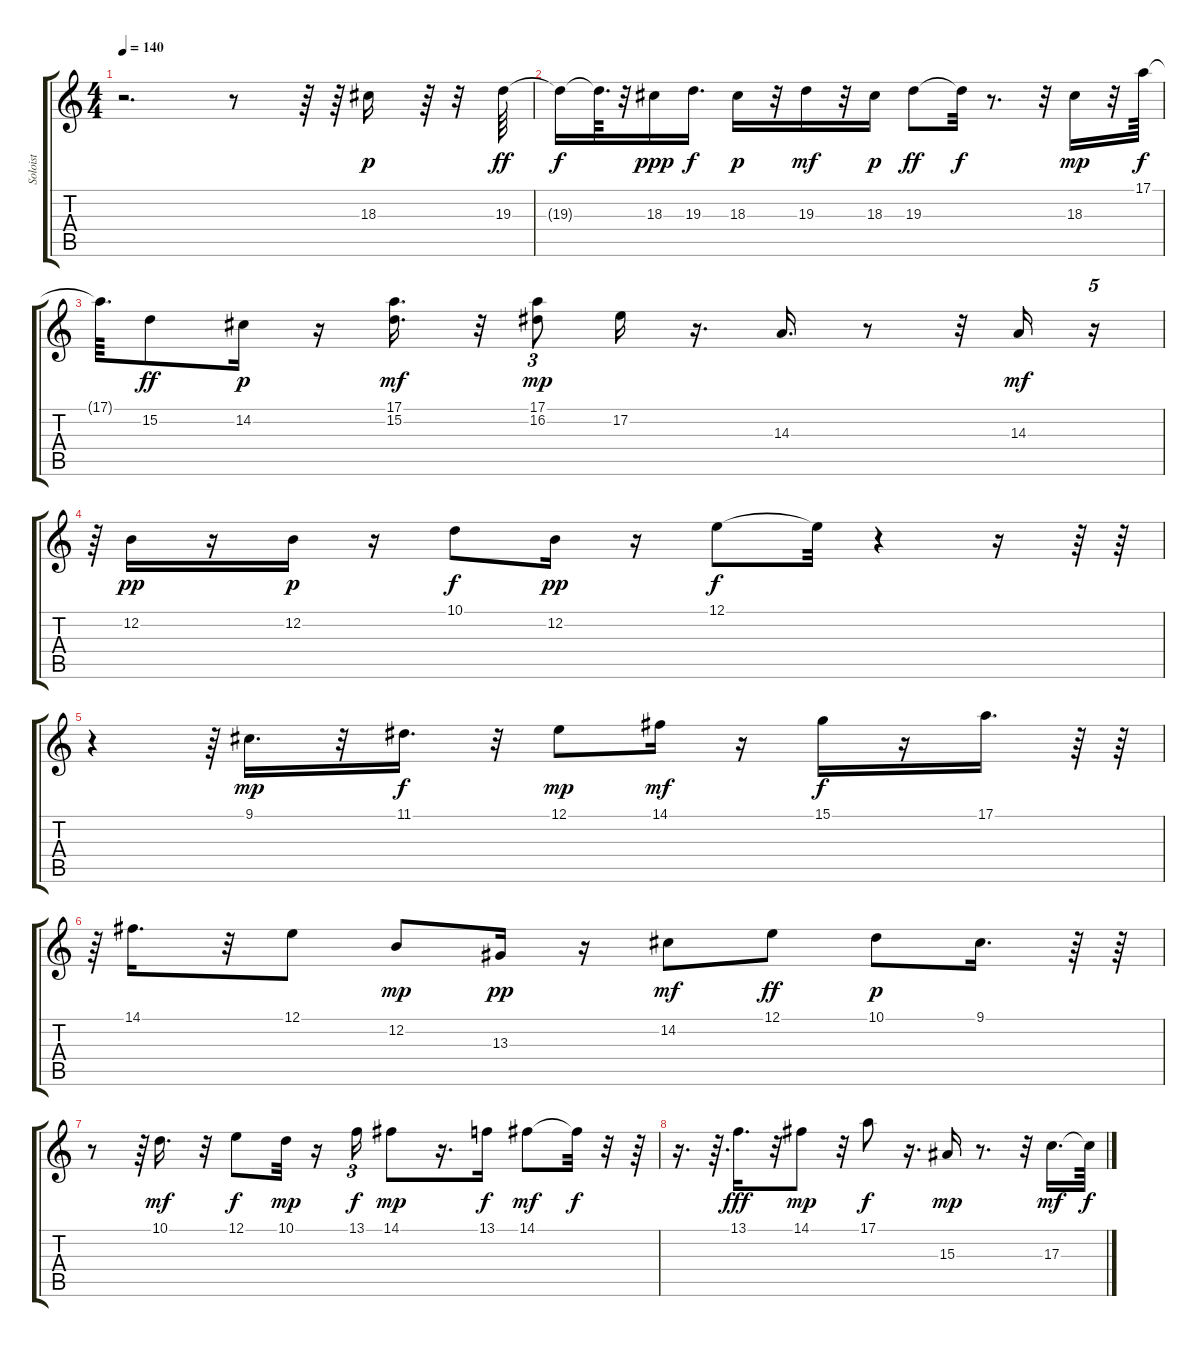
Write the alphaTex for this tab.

\track ("Soloist" "Soloist") {instrument acousticgrandpiano}
\staff {score tabs}
\tuning (E4 B3 G3 D3 A2 E2) {hide}
\ts (4 4)
\tempo 140
\clef g2
\ks c
r.2{d dy mp} r.8 r.64 r.64 18.3.16{dy p} r.64 r.32 19.3.64{dy ff} |
19.3{t}.16{dy f} 19.3{t}.64{d} r.32 18.3.16{dy ppp} 19.3.16{d dy f} 18.3.16{dy p} r.32 19.3.16{dy mf} r.32 18.3.16{dy p} 19.3.8{dy ff} 19.3{t}.32{dy f} r.8{d} r.32 18.3.16{dy mp} r.32 17.1.64{dy f} |
17.1{t}.64{d} 15.2.8{dy ff} 14.2.16{dy p} r.16 (17.1 15.2).16{d dy mf} r.32 (17.1 16.2).8{tu (3 2) dy mp} 17.2.16 r.16{d} 14.3.16{d} r.8 r.32 14.3.16{dy mf} r.16{tu (5 4)} |
r.64{tu (5 4)} 12.2.16{dy pp} r.16 12.2.16{dy p} r.16 10.1.8{dy f} 12.2.16{dy pp} r.16 12.1.8{dy f} 12.1{t}.32 r.4 r.16 r.64 r.64 |
r.4 r.64{tu (5 4)} 9.1.16{d dy mp} r.32 11.1.16{d dy f} r.32 12.1.8{dy mp} 14.1.16{dy mf} r.16 15.1.16{dy f} r.16 17.1.16{d} r.64 r.64 |
r.64{tu (5 4)} 14.1.16{d} r.32 12.1.8 12.2.8{dy mp} 13.3.16{dy pp} r.16 14.2.8{dy mf} 12.1.8{dy ff} 10.1.8{dy p} 9.1.16{d} r.64 r.64 |
r.8 r.64{tu (5 4)} 10.1.16{d dy mf} r.32 12.1.8{dy f} 10.1.32{dy mp} r.16 13.1.16{tu (3 2) dy f} 14.1.8{dy mp} r.16{d} 13.1.16{dy f} 14.1.8{dy mf} 14.1{t}.32{dy f} r.32 r.64 |
r.16{d} r.64{d} 13.1.16{d dy fff} r.32 14.1.8{dy mp} r.32 17.1.8{dy f} r.16{d} 15.3.16{dy mp} r.8{d} r.32 17.3.16{d dy mf} 17.3{t}.64{dy f}
